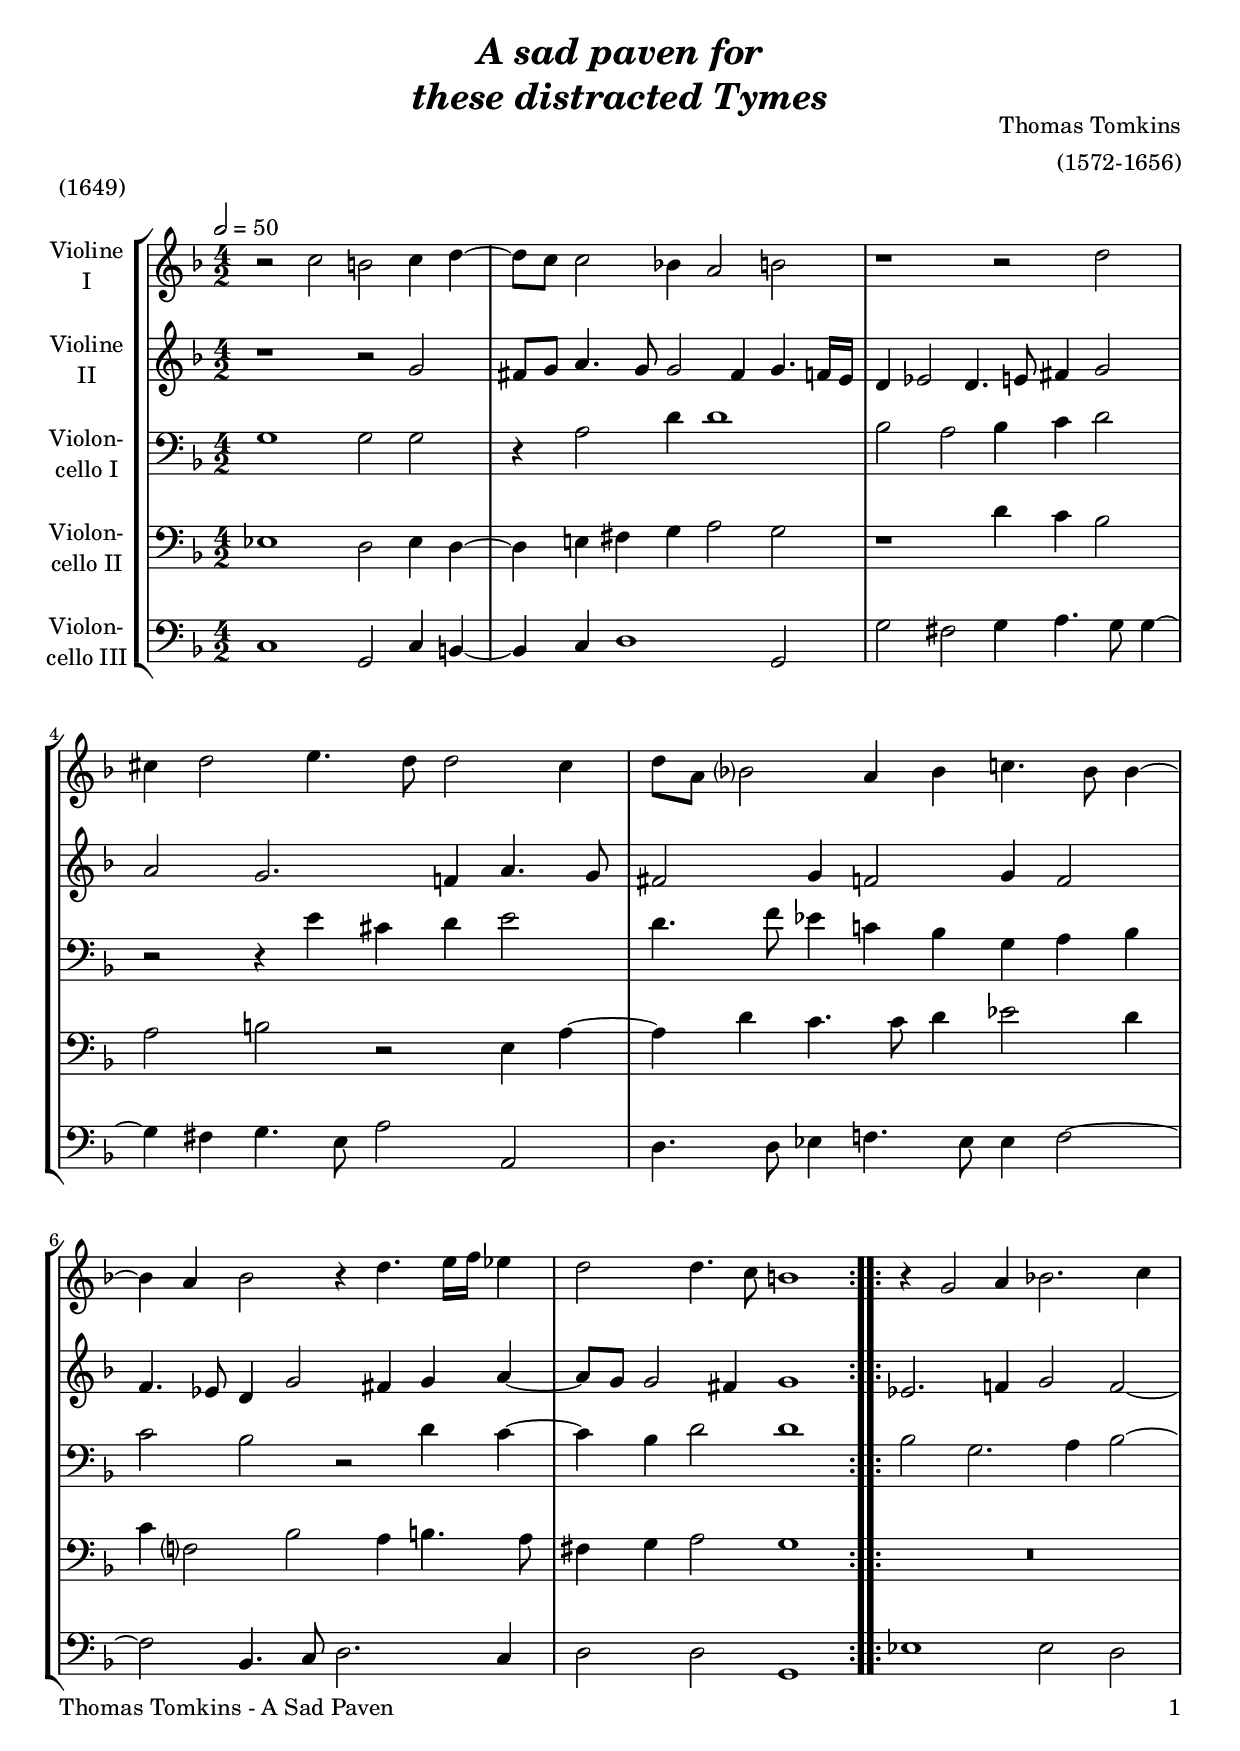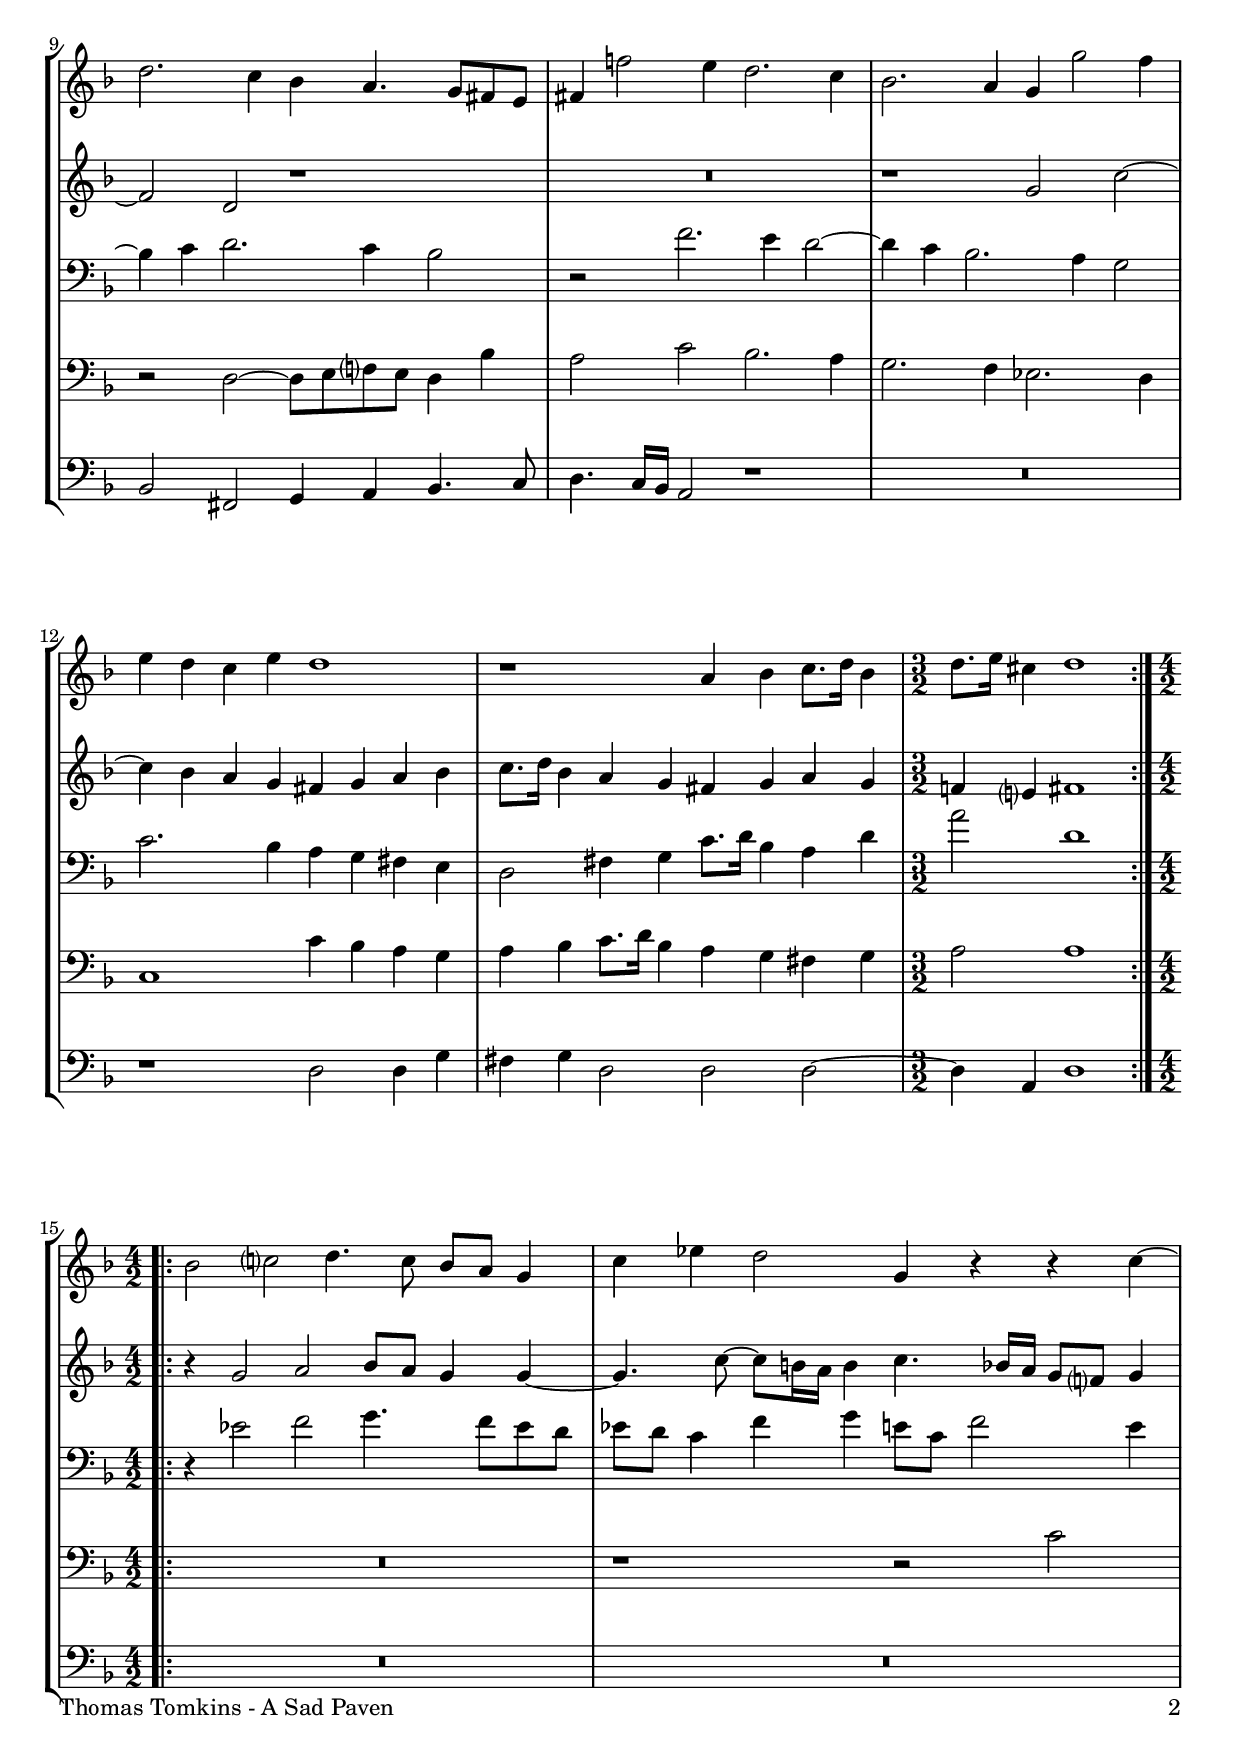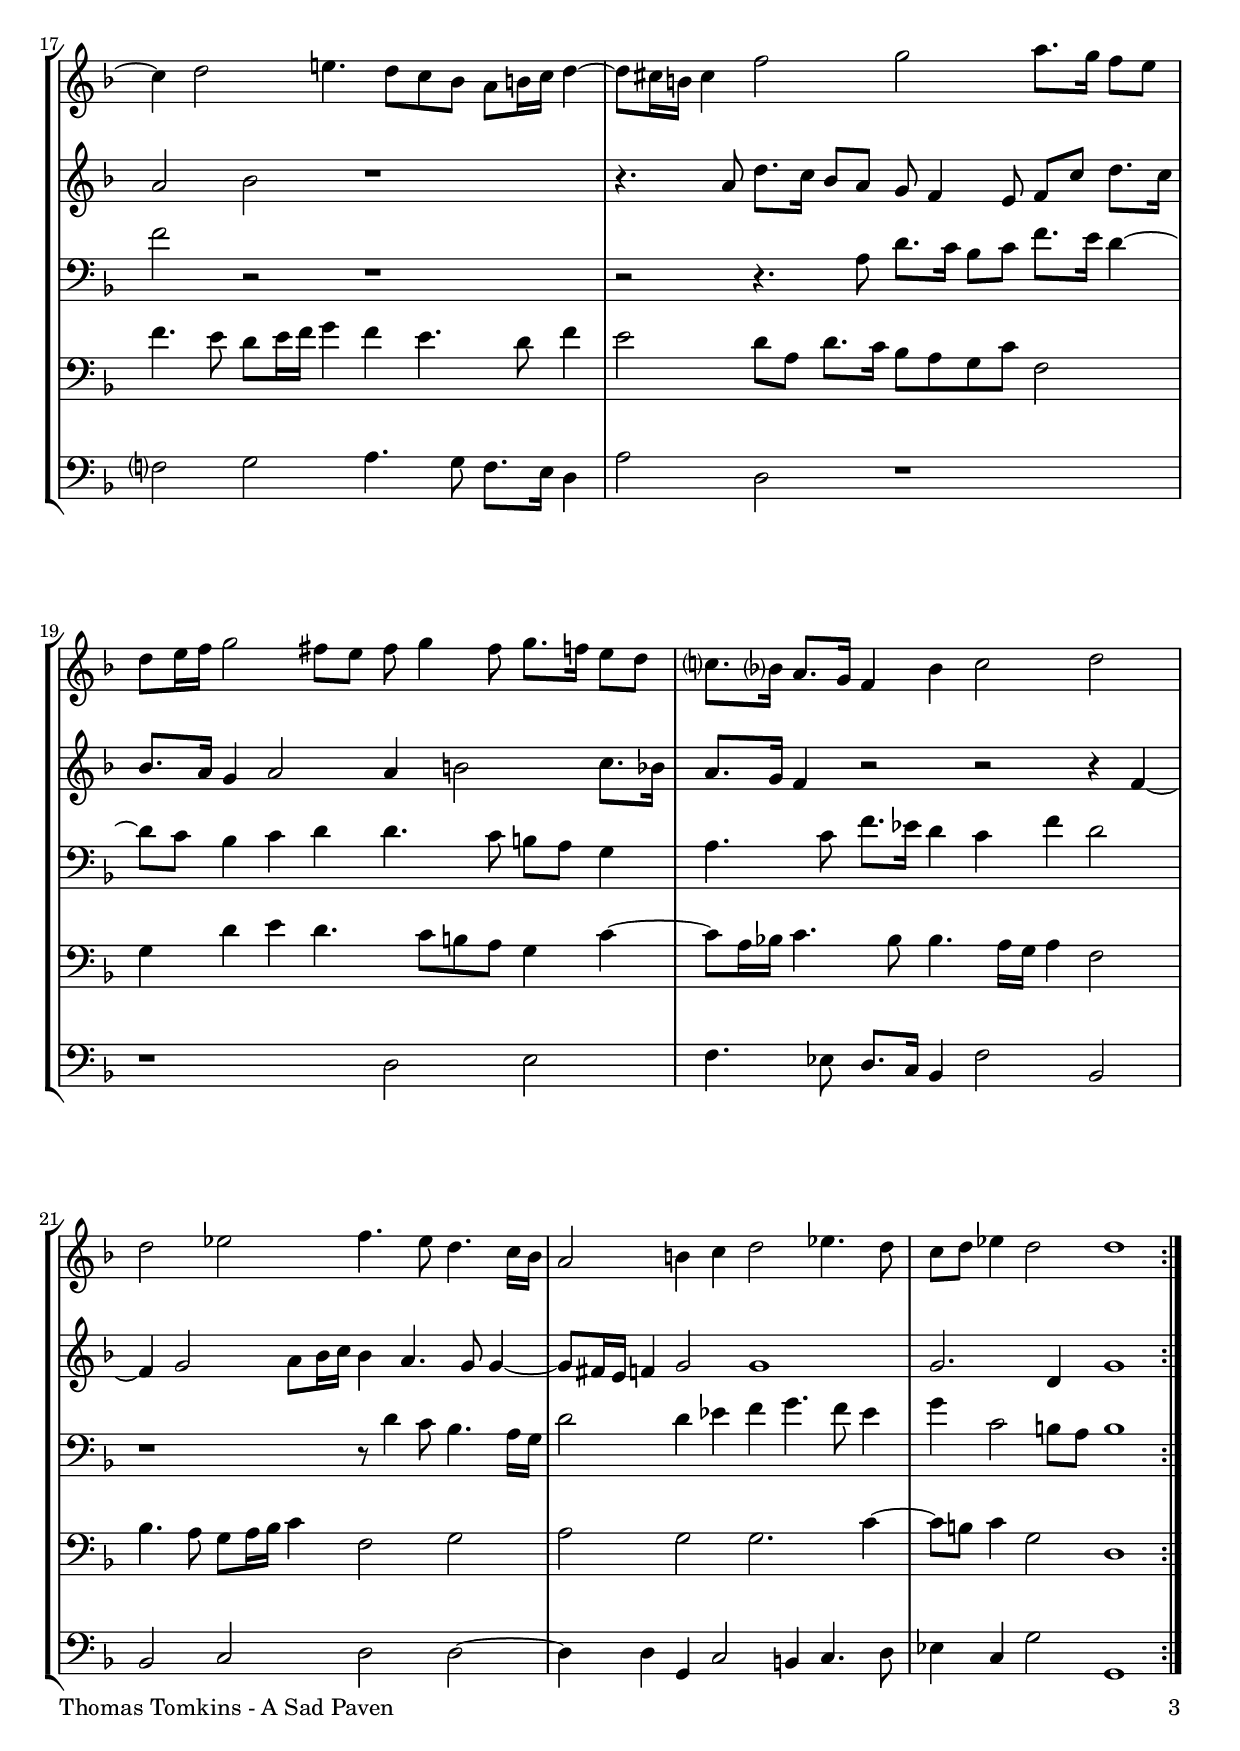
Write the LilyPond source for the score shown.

\version "2.24.1"
\include "deutsch.ly"

#(set-global-staff-size 20)

\header {
  title     = \markup \bold \italic \center-column {
    "A sad paven for"
    "these distracted Tymes"
    }
  composer  = "Thomas Tomkins"
  arranger  = "(1572-1656)"
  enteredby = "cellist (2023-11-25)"
  piece     = "(1649)"
}

voiceconsts = {
  \key d \minor
  \time 4/2
  \clef "bass"
  \numericTimeSignature
  \compressEmptyMeasures
  % Set default beaming for all staves
%  \set Timing.beamExceptions = #'()
%  \set Timing.baseMoment     = #(ly:make-moment 1 4)
%  \set Timing.beatStructure  = #'(1 1 1)
  \tempo 2=50
}

mist = "string ensemble 1"
mivl = "violin"
miba = "cello"
mipz = "pizzicato strings"

accl = \mark \markup \box \italic "accel."
cade = \markup \italic "Cadenza"

va = \relative c'' {
  \voiceconsts
  \clef "treble"

  \repeat volta 2 {
    r2 c h c4 d~
    d8 c c2 b!4 a2 h
    r1 r2 d

    cis4 d2 e4. d8 d2 cis4
    d8 a b?2 a4 b c!4. b8 b4~

    b a b2 r4 d4. e16 f es4
    d2 d4. c8 h1
  }

  \repeat volta 2 {
    r4 g2 a4 b!2. c4

    d2. c4 b a4. g8 fis e
    fis4 f'!2 e4 d2. c4
    b2. a4 g g'2 f4

    e d c e d1
    r a4 b c8. d16 b4 \time 3/2
    d8. e16 cis4 d1 \time 4/2
  }

  \repeat volta 2 {
    b2 c? d4. c8 b a g4
    c es d2 g,4 r r c~

    c d2 e!4. d8 c b a h16 c d4~
    d8 cis16 h cis4 f2 g a8. g16 f8 e

    d e16 f g2 fis8 e fis g4 fis8 g8. f16 e8 d
    c?8. b?16 a8. g16 f4 b c2 d

    d es f4. es8 d4. c16 b
    a2 h4 c d2 es4. d8
    c d es4 d2 d1
  }
}

vb = \relative c'' {
  \voiceconsts
  \clef "treble"

  \repeat volta 2 {
    r1 r2 g
    fis8 g a4. g8 g2 fis4 g4. f16 e
    d4 es2 d4. e8 fis4 g2

    a g2. f!4 a4. g8
    fis2 g4 f2 g4 f2

    f4. es8 d4 g2 fis4 g a~
    a8 g g2 fis4 g1
  }

  \repeat volta 2 {
    es2. f!4 g2 f~

    f d r1
    R\breve
    r1 g2 c~

    c4 b a g fis g a b
    c8. d16 b4 a g fis g a g \time 3/2
    f! e? fis1 \time 4/2
  }

  \repeat volta 2 {
    r4 g2 a b8 a g4 g~
    g4. c8~ c h16 a h4 c4. b16 a g8 f? g4

    a2 b r1
    r4. a8 d8. c16 b8 a g f4 e8 f c' d8. c16

    b8. a16 g4 a2 a4 h2 c8. b16
    a8. g16 f4 r2 r r4 f~

    f g2 a8 b16 c b4 a4. g8 g4~
    g8 fis16 e f4 g2 g1
    g2. d4 g1
  }
}

vc = \relative c' {
  \voiceconsts
  \clef "bass"

  \repeat volta 2 {
    g1 g2 g
    r4 a2 d4 d1
    b2 a b4 c d2

    r r4 e4 cis d e2
    d4. f8 es4 c! b g a b

    c2 b r d4 c~
    c b d2 d1
  }

  \repeat volta 2 {
    b2 g2. a4 b2~

    b4 c d2. c4 b2
    r f'2. e4 d2~
    d4 c b2. a4 g2

    c2. b4 a g fis e
    d2 fis4 g c8. d16 b4 a d \time 3/2
    a'2 d,1 \time 4/2
  }

  \repeat volta 2 {
    r4 es2 f g4. f8 es d
    es d c4 f g e!8 c f2 e4

    f2 r r1
    r2 r4. a,8 d8. c16 b8 c f8. e16 d4~

    d8 c b4 c d d4. c8 h a g4
    a4. c8 f8. es16 d4 c f d2

    r1 r8 d4 c8 b4. a16 g
    d'2 d4 es f g4. f8 es4
    g c,2 h8 a h1
  }
}

vd = \relative c {
  \voiceconsts
  \clef "bass"

  \repeat volta 2 {
    es1 d2 es4 d~
    d e! fis g a2 g
    r1 d'4 c b2

    a h r e,4 a~
    a d c4. c8 d4 es2 d4

    c f,?2 b a4 h4. a8
    fis4 g a2 g1
  }

  \repeat volta 2 {
    R\breve

    r2 d~ d8 e f? e d4 b'
    a2 c b2. a4
    g2. f4 es2. d4

    c1 c'4 b a g
    a b c8. d16 b4 a g fis g \time 3/2
    a2 a1 \time 4/2
  }

  \repeat volta 2 {
    R\breve
    r1 r2 c

    f4. e8 d e16 f g4 f e4. d8 f4
    e2 d8 a d8. c16 b8 a g c f,2

    g4 d' e d4. c8 h a g4 c~
    c8 a16 b! c4. b8 b4. a16 g a4 f2

    b4. a8 g a16 b c4 f,2 g
    a g g2. c4~
    c8 h c4 g2 d1
  }
}

ve = \relative c {
  \voiceconsts
  \clef "bass"

  \repeat volta 2 {
    c1 g2 c4 h~
    h c d1 g,2
    g' fis g4 a4. g8 g4~

    g fis g4. e8 a2 a,
    d4. d8 es4 f!4. es8 es4 f2~

    f b,4. c8 d2. c4
    d2 d g,1
  }

  \repeat volta 2 {
    es'1 es2 d

    b fis g4 a b4. c8
    d4. c16 b a2 r1
    R\breve

    r1 d2 d4 g
    fis g d2 d d~ \time 3/2
    d4 a d1 \time 4/2
  }

  \repeat volta 2 {
    R\breve*2
    f?2 g a4. g8 f8. e16 d4
    a'2 d, r1

    r d2 e
    f4. es8 d8. c16 b4 f'2 b,

    b c d d~
    d4 d g, c2 h4 c4. d8
    es4 c g'2 g,1
  }
}


music = \new StaffGroup <<
      \new Staff {
	\set Staff.midiInstrument = \mivl
	\set Staff.instrumentName = \markup \center-column { "Violine" "I" }
	\transpose d d { \va }
      }

      \new Staff {
	\set Staff.midiInstrument = \mivl
	\set Staff.instrumentName = \markup \center-column { "Violine" "II" }
	\transpose d d { \vb }
      }

      \new Staff {
	\set Staff.midiInstrument = \miba
	\set Staff.instrumentName = \markup \center-column { "Violon-" "cello I" }
	\transpose d d { \vc }
      }

      \new Staff {
	\set Staff.midiInstrument = \miba
	\set Staff.instrumentName = \markup \center-column { "Violon-" "cello II" }
	\transpose d d { \vd }
      }

      \new Staff {
	\set Staff.midiInstrument = \miba
	\set Staff.instrumentName = \markup \center-column { "Violon-" "cello III" }
	\transpose d d { \ve }
      }
>>

\book {
   \paper {
    print-page-number = ##t
    print-first-page-number = ##t
    ragged-last-bottom = ##f
    oddHeaderMarkup = \markup \null
    evenHeaderMarkup = \markup \null
    oddFooterMarkup = \markup {
      \fill-line {
        \if \should-print-page-number
        "Thomas Tomkins - A Sad Paven" \fromproperty #'page:page-number-string
      }
    }
    evenFooterMarkup = \oddFooterMarkup
  } \score {
    \music
    \layout {}
  }

  \score {
    \unfoldRepeats \music

    \midi {
      \context {
        \Score
      }
    }
  }
}